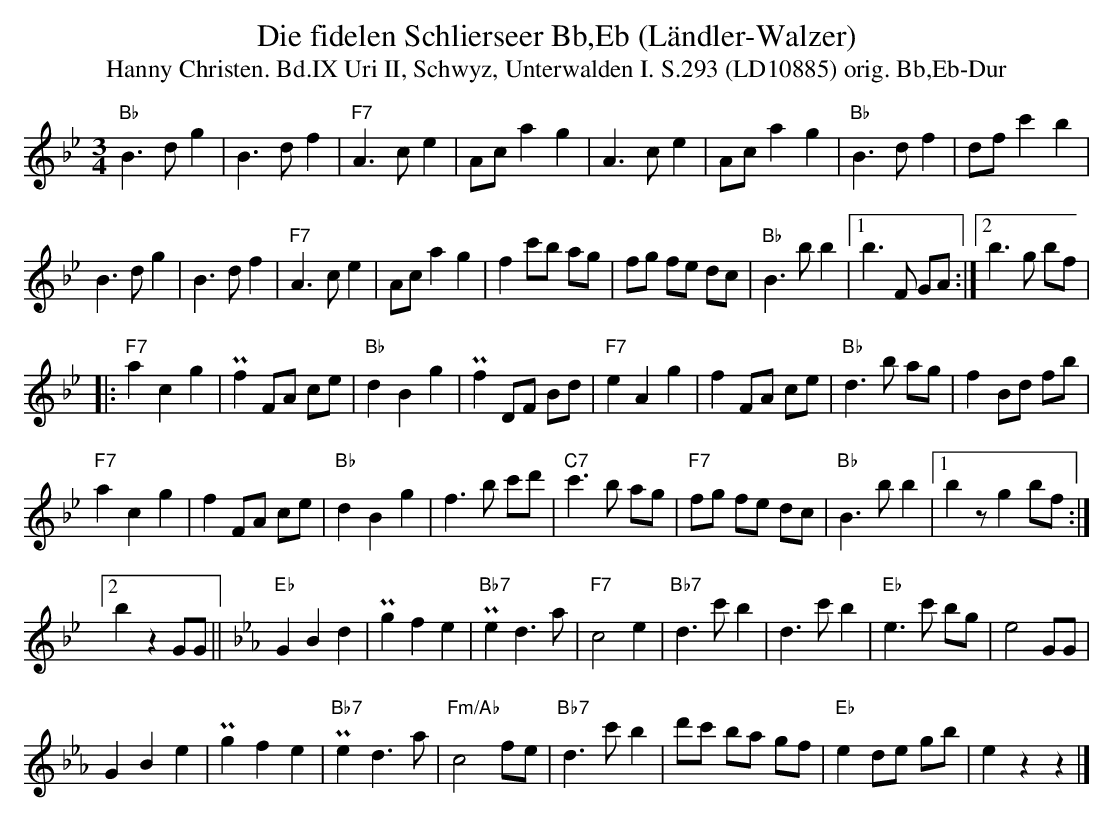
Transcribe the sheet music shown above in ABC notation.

X:1
T: Die fidelen Schlierseer Bb,Eb (Ländler-Walzer)
T:Hanny Christen. Bd.IX Uri II, Schwyz, Unterwalden I. S.293 (LD10885) orig. Bb,Eb-Dur
M:3/4
L:1/4
K:Bb
"Bb"B>d g | B>d f | "F7"A>c e | A/c/ a g | A>c e | A/c/ a g | "Bb"B>d f | d/f/ c' b |
B>d g | B>d f | "F7"A>c e | A/c/ a g | f c'/b/ a/g/ | f/g/ f/e/ d/c/ | "Bb"B>b b |1 b>F G/A/ :|2 b>g b/f/ |
|: "F7"acg | Pf F/A/ c/e/ | "Bb"dBg | Pf D/F/ B/d/ | "F7"eAg | f F/A/ c/e/ | "Bb"d>b a/g/ | f B/d/ f/b/ |
"F7"acg | f F/A/ c/e/ | "Bb"dBg | f>b c'/d'/ | "C7"c'>b a/g/ | "F7"f/g/ f/e/ d/c/ | "Bb"B>b b |1 b z/g b/f/ :|2
b z G/G/ || [K:Eb] "Eb"GBd | Pgfe | P"Bb7"e d>a | "F7"c2 e | "Bb7"d>c' b | d>c' b | "Eb"e>c' b/g/ | e2 G/G/ |
GBe | Pgfe | "Bb7"Pe d>a | "Fm/Ab"c2 f/e/ | "Bb7"d>c' b | d'/c'/ b/a/ g/f/ | "Eb"e d/e/ g/b/ | e zz |]
